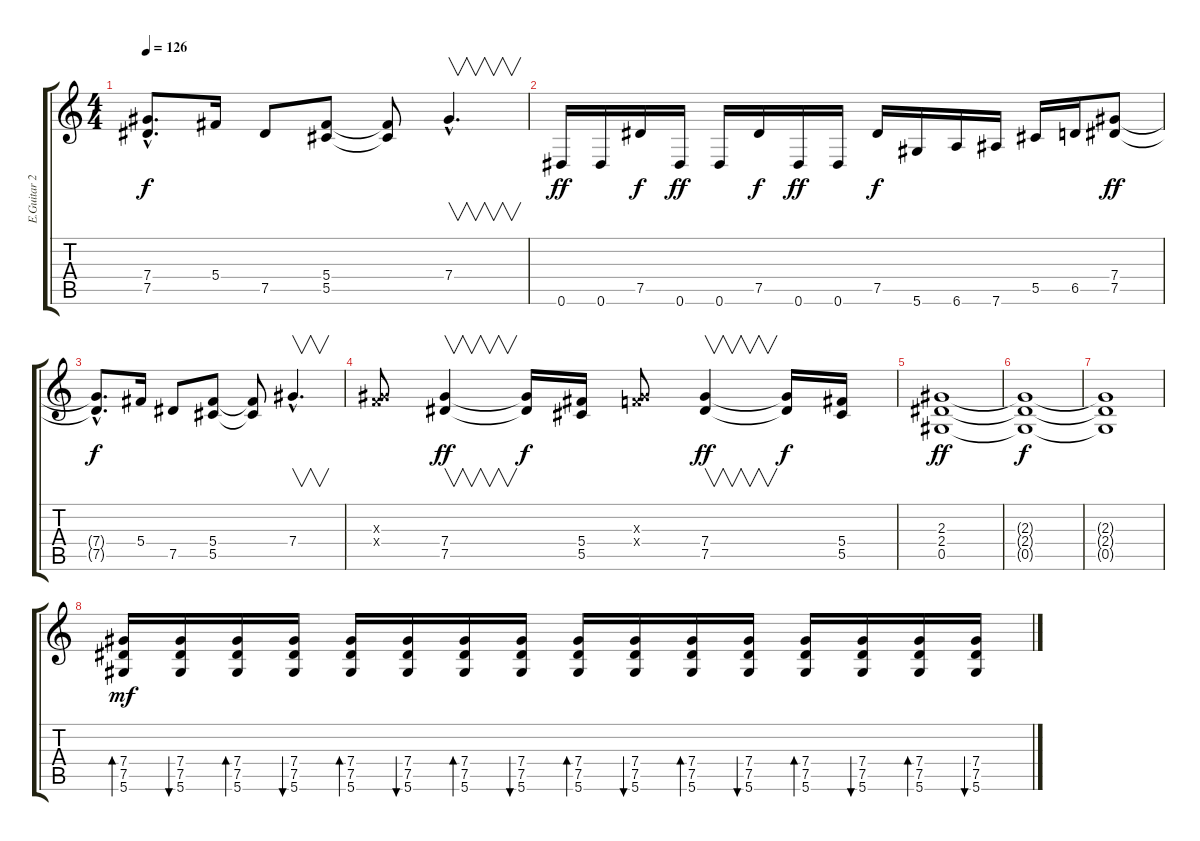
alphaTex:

\track ("E.Guitar 2                          " "E.Guitar 2") {instrument distortionguitar}
\staff {score tabs}
\tuning (Eb4 Bb3 Gb3 Db3 Ab2 Eb2) {hide}
\ts (4 4)
\tempo 126
\clef g2
\ks c
(7.4{hac t} 7.5{hac t}).8{d dy f} 5.4.16 7.5.8 (5.4 5.5).8 (5.4{t} 5.5{t}).8 7.4{hac}.4{v d} |
0.6.16{dy ff} 0.6.16 7.5.16{dy f} 0.6.16{dy ff} 0.6.16 7.5.16{dy f} 0.6.16{dy ff} 0.6.16 7.5.16{dy f} 5.6.16 6.6.16 7.6.16 5.5.16 6.5.16 (7.4 7.5).8{dy ff} |
(7.4{hac t} 7.5{hac t}).8{d dy f} 5.4.16 7.5.8 (5.4 5.5).8 (5.4{t} 5.5{t}).8 7.4{hac}.4{v d} |
(2.3{x} 4.4{x}).8 (7.4 7.5).4{v dy ff} (7.4{t} 7.5{t}).16{dy f} (5.4 5.5).16 (2.3{x} 4.4{x}).8 (7.4 7.5).4{v dy ff} (7.4{t} 7.5{t}).16{dy f} (5.4 5.5).16 |
(2.3 2.4 0.5).1{dy ff} |
(2.3{t} 2.4{t} 0.5{t}).1{dy f} |
(2.3{t} 2.4{t} 0.5{t}).1 |
(7.4 7.5 5.6).16{bd 60 dy mf volume 12} (7.4 7.5 5.6).16{bu 60 volume 14} (7.4 7.5 5.6).16{bd 60 volume 12} (7.4 7.5 5.6).16{bu 60 volume 13} (7.4 7.5 5.6).16{bd 60 volume 13} (7.4 7.5 5.6).16{bu 60 volume 13} (7.4 7.5 5.6).16{bd 60 volume 13} (7.4 7.5 5.6).16{bu 60 volume 13} (7.4 7.5 5.6).16{bd 60 volume 12} (7.4 7.5 5.6).16{bu 60 volume 13} (7.4 7.5 5.6).16{bd 60 volume 12} (7.4 7.5 5.6).16{bu 60 volume 12} (7.4 7.5 5.6).16{bd 60 volume 13} (7.4 7.5 5.6).16{bu 60 volume 13} (7.4 7.5 5.6).16{bd 60 volume 13} (7.4 7.5 5.6).16{bu 60 volume 13}
